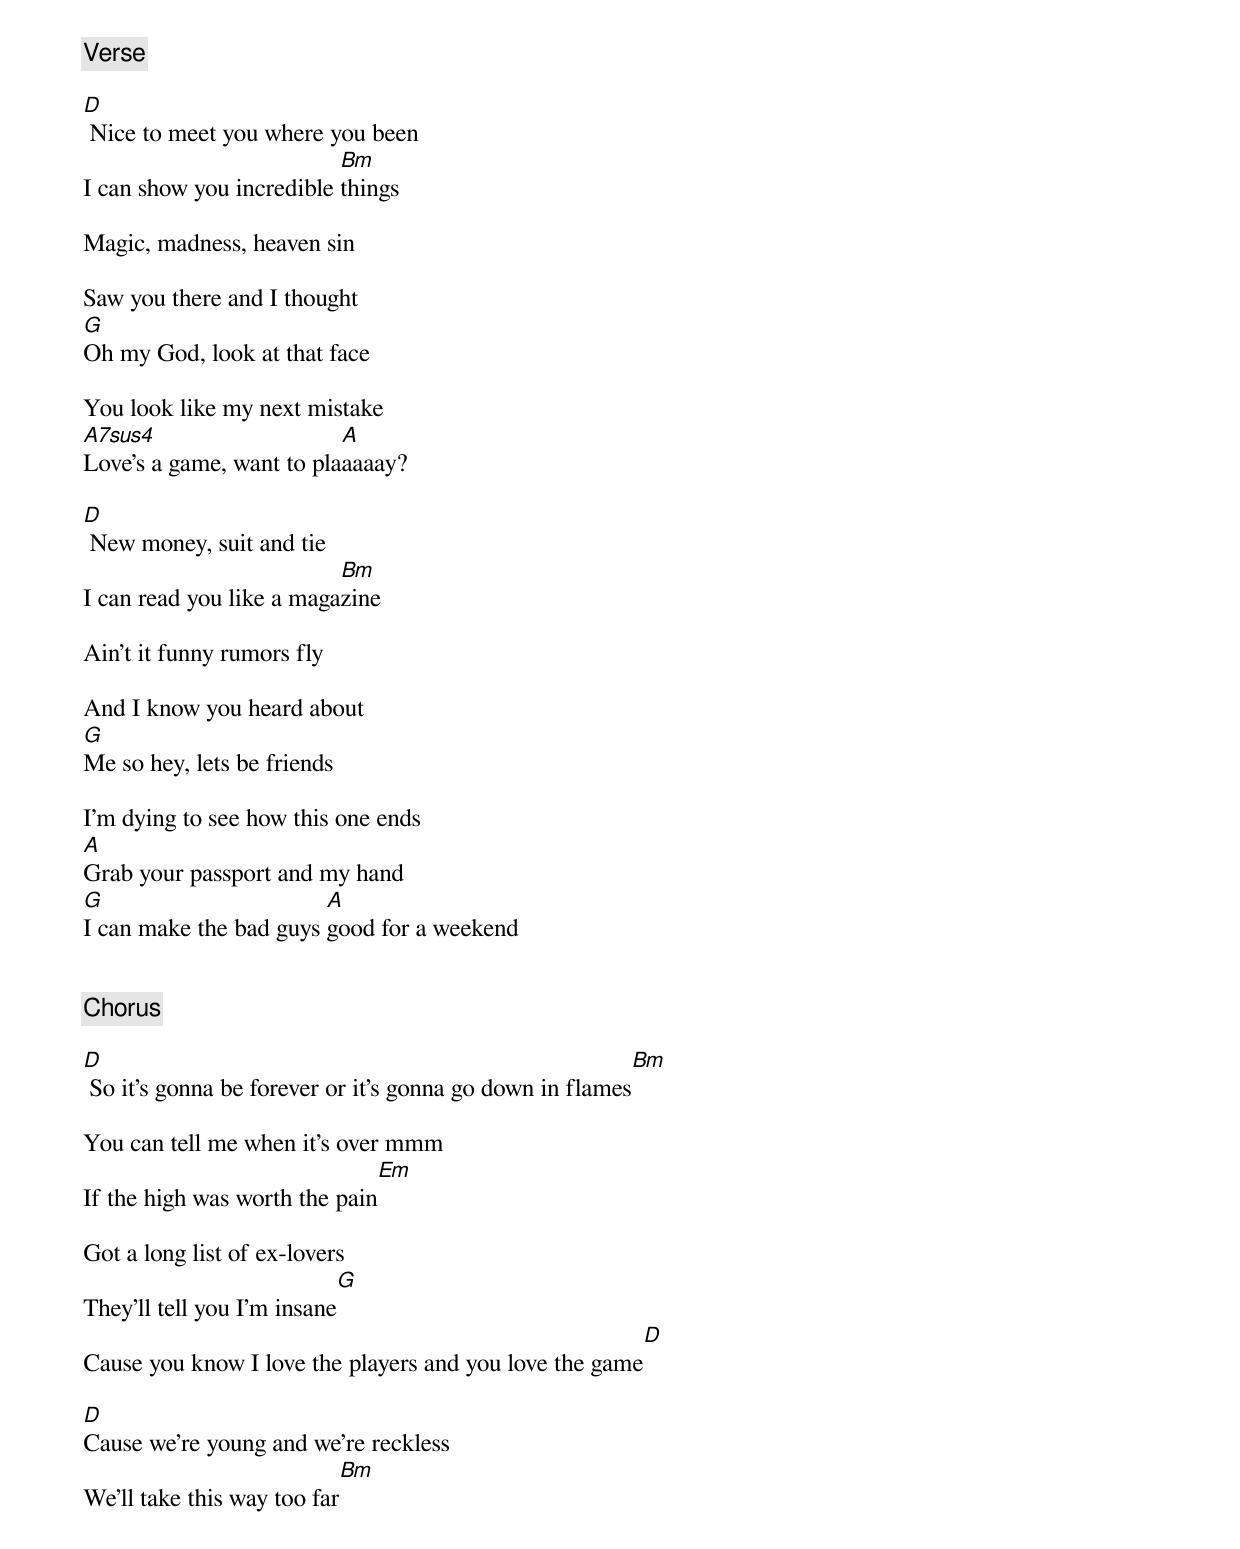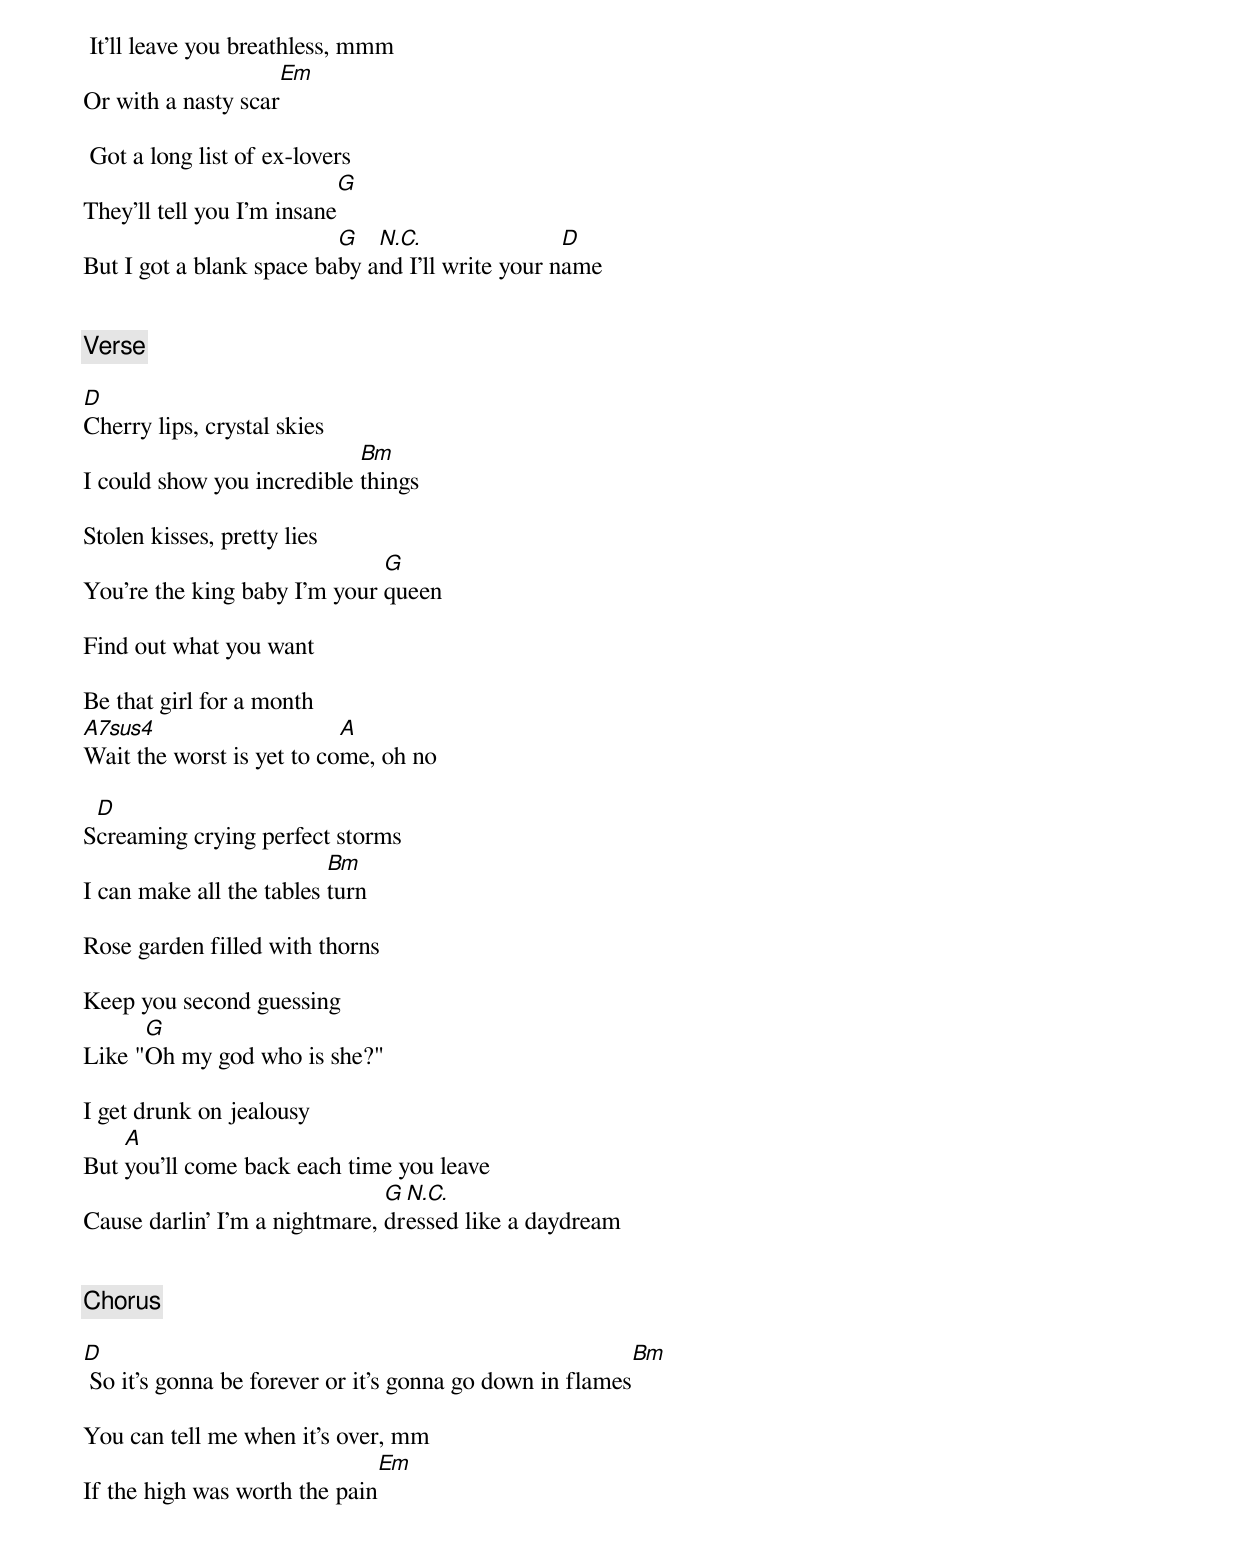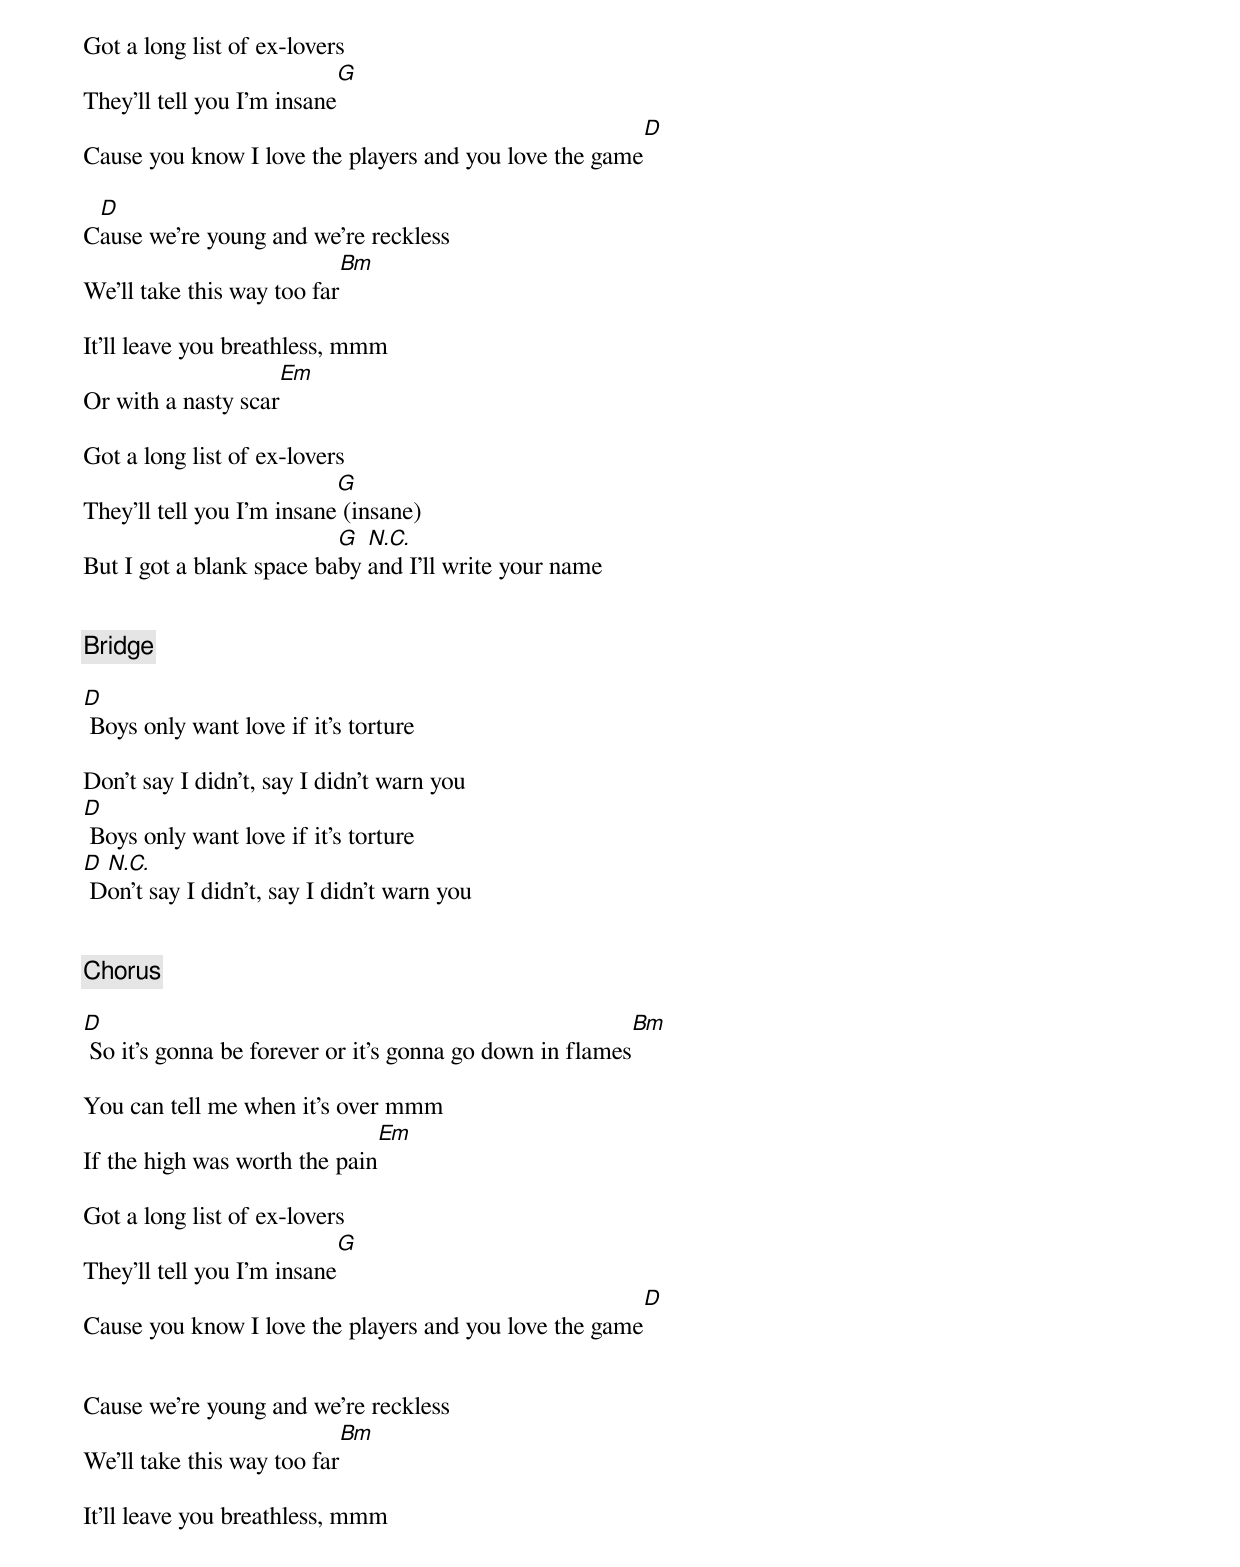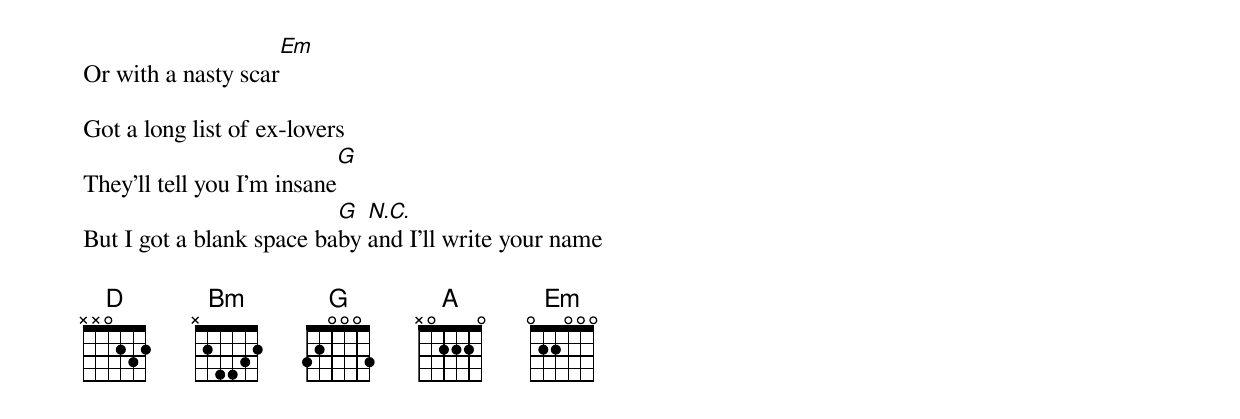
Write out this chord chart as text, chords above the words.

<pre>


[Verse]

D
 Nice to meet you where you been
                          Bm
I can show you incredible things

Magic, madness, heaven sin

Saw you there and I thought
G
Oh my God, look at that face

You look like my next mistake
A7sus4                    A
Love’s a game, want to plaaaaay?

D
 New money, suit and tie
                          Bm
I can read you like a magazine

Ain't it funny rumors fly

And I know you heard about
G
Me so hey, lets be friends

I'm dying to see how this one ends
A
Grab your passport and my hand
G                       A
I can make the bad guys good for a weekend


[Chorus]

D                                                        Bm
 So it's gonna be forever or it's gonna go down in flames

You can tell me when it's over mmm
                              Em
If the high was worth the pain

Got a long list of ex-lovers
                           G
They'll tell you I'm insane
                                                       D
Cause you know I love the players and you love the game

D
Cause we're young and we're reckless
                           Bm
We'll take this way too far

 It'll leave you breathless, mmm
                    Em
Or with a nasty scar

 Got a long list of ex-lovers
                           G
They'll tell you I'm insane
                          G   N.C.                D
But I got a blank space baby and I'll write your name


[Verse]

D
Cherry lips, crystal skies
                            Bm
I could show you incredible things

Stolen kisses, pretty lies
                              G
You're the king baby I'm your queen

Find out what you want

Be that girl for a month
A7sus4                     A
Wait the worst is yet to come, oh no

 D
Screaming crying perfect storms
                          Bm
I can make all the tables turn

Rose garden filled with thorns

Keep you second guessing
      G
Like "Oh my god who is she?"

I get drunk on jealousy
    A
But you'll come back each time you leave
                               G N.C.
Cause darlin' I'm a nightmare, dressed like a daydream


[Chorus]

D                                                        Bm
 So it's gonna be forever or it's gonna go down in flames

You can tell me when it's over, mm
                              Em
If the high was worth the pain

Got a long list of ex-lovers
                           G
They'll tell you I'm insane
                                                       D
Cause you know I love the players and you love the game

 D
Cause we're young and we're reckless
                           Bm
We'll take this way too far

It'll leave you breathless, mmm
                    Em
Or with a nasty scar

Got a long list of ex-lovers
                           G
They'll tell you I'm insane (insane)
                          G  N.C.
But I got a blank space baby and I'll write your name


[Bridge]

D
 Boys only want love if it's torture

Don't say I didn't, say I didn't warn you
D
 Boys only want love if it's torture
D N.C.
 Don't say I didn't, say I didn't warn you


[Chorus]

D                                                        Bm
 So it's gonna be forever or it's gonna go down in flames

You can tell me when it's over mmm
                              Em
If the high was worth the pain

Got a long list of ex-lovers
                           G
They'll tell you I'm insane
                                                       D
Cause you know I love the players and you love the game


Cause we're young and we're reckless
                           Bm
We'll take this way too far

It'll leave you breathless, mmm
                    Em
Or with a nasty scar

Got a long list of ex-lovers
                           G
They'll tell you I'm insane
                          G  N.C.
But I got a blank space baby and I'll write your name
</pre>
